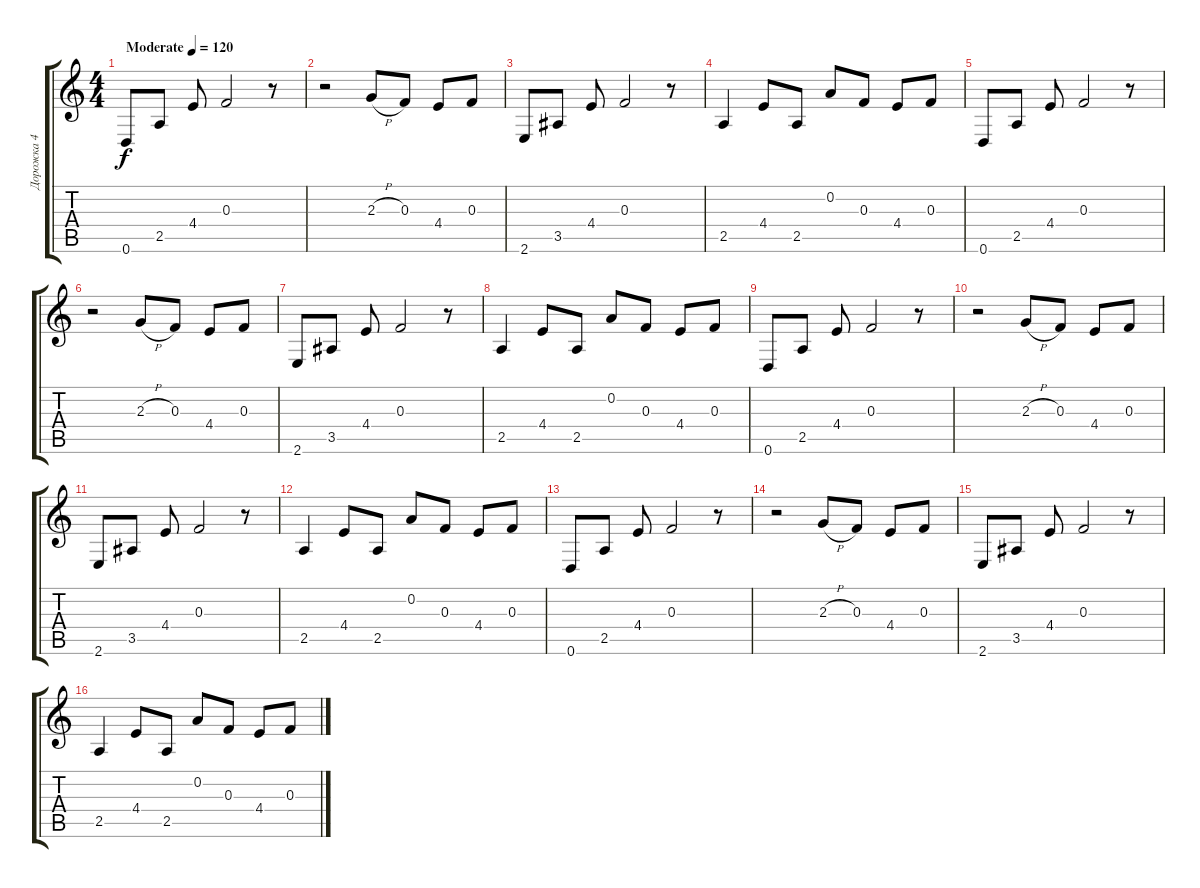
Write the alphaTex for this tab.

\track ("Дорожка 4" "Дорожка 4") {instrument acousticguitarsteel}
\staff {score tabs}
\tuning (D4 A3 F3 C3 G2 D2) {hide}
\ts (4 4)
\tempo (120 "Moderate")
\clef g2
\ks c
0.6.8{dy f instrument acousticguitarsteel} 2.5.8 4.4.8 0.3.2 r.8 |
r.2 2.3{h}.8 0.3.8 4.4.8 0.3.8 |
2.6.8 3.5.8 4.4.8 0.3.2 r.8 |
2.5.4 4.4.8 2.5.8 0.2.8 0.3.8 4.4.8 0.3.8 |
0.6.8 2.5.8 4.4.8 0.3.2 r.8 |
r.2 2.3{h}.8 0.3.8 4.4.8 0.3.8 |
2.6.8 3.5.8 4.4.8 0.3.2 r.8 |
2.5.4 4.4.8 2.5.8 0.2.8 0.3.8 4.4.8 0.3.8 |
0.6.8 2.5.8 4.4.8 0.3.2 r.8 |
r.2 2.3{h}.8 0.3.8 4.4.8 0.3.8 |
2.6.8 3.5.8 4.4.8 0.3.2 r.8 |
2.5.4 4.4.8 2.5.8 0.2.8 0.3.8 4.4.8 0.3.8 |
0.6.8 2.5.8 4.4.8 0.3.2 r.8 |
r.2 2.3{h}.8 0.3.8 4.4.8 0.3.8 |
2.6.8 3.5.8 4.4.8 0.3.2 r.8 |
2.5.4 4.4.8 2.5.8 0.2.8 0.3.8 4.4.8 0.3.8
